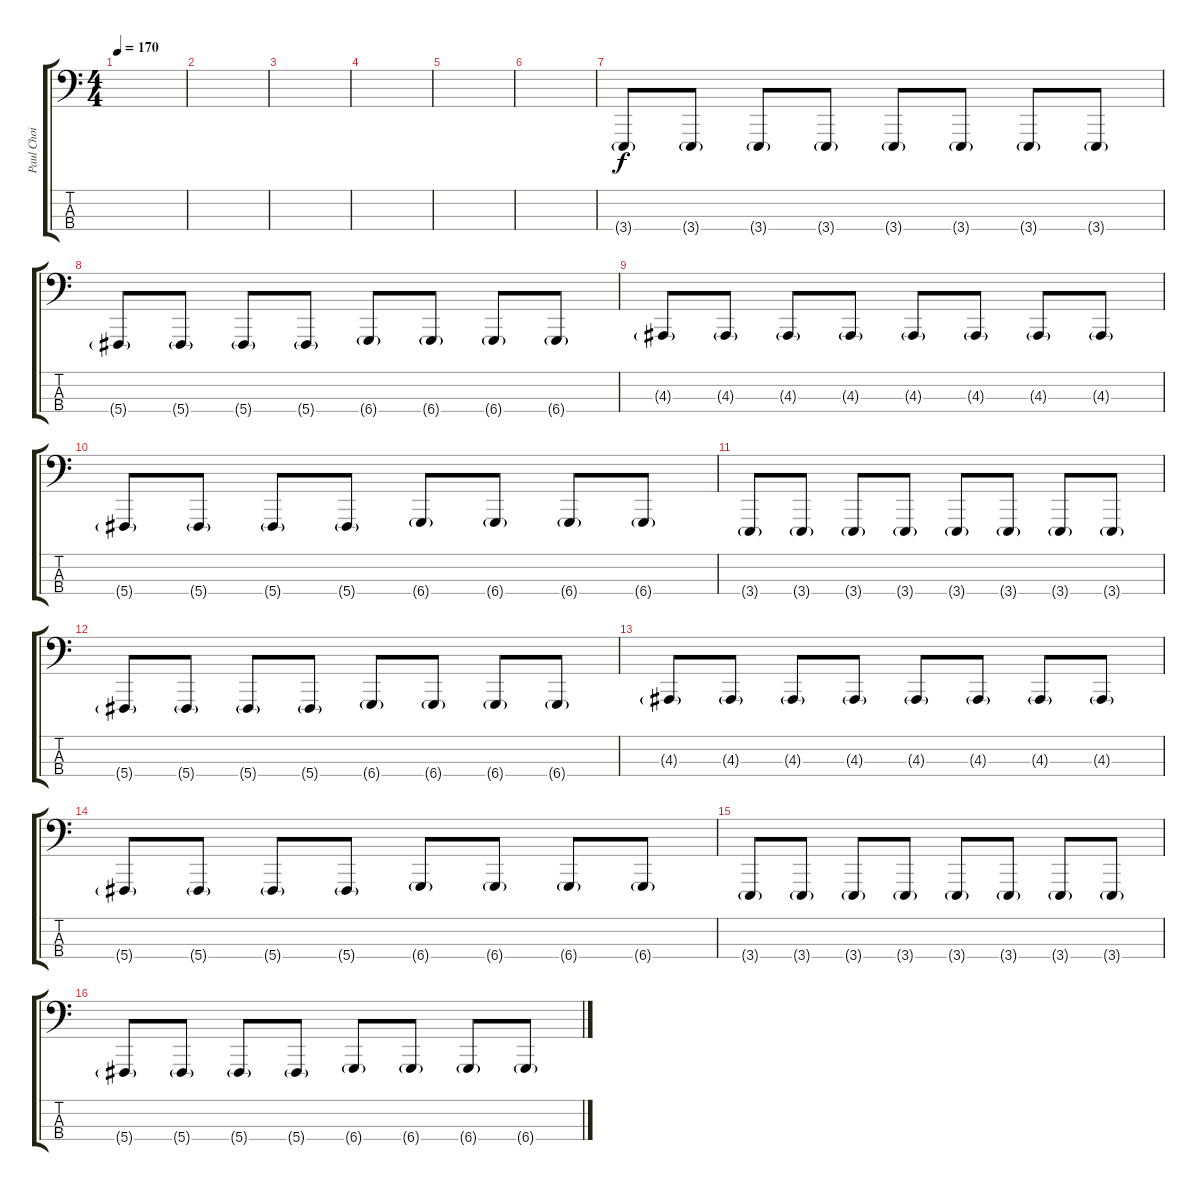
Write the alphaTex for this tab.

\track ("Paul Choi (Big Muff Bass)" "Paul Choi ") {instrument lead8bassandlead}
\staff {score tabs}
\tuning (E2 B1 Gb1 Db1) {hide}
\ts (4 4)
\tempo 170
\clef f4
\ks c
|
|
|
|
|
|
3.4{g}.8 3.4{g}.8 3.4{g}.8 3.4{g}.8 3.4{g}.8 3.4{g}.8 3.4{g}.8 3.4{g}.8 |
5.4{g}.8 5.4{g}.8 5.4{g}.8 5.4{g}.8 6.4{g}.8 6.4{g}.8 6.4{g}.8 6.4{g}.8 |
4.3{g}.8 4.3{g}.8 4.3{g}.8 4.3{g}.8 4.3{g}.8 4.3{g}.8 4.3{g}.8 4.3{g}.8 |
5.4{g}.8 5.4{g}.8 5.4{g}.8 5.4{g}.8 6.4{g}.8 6.4{g}.8 6.4{g}.8 6.4{g}.8 |
3.4{g}.8 3.4{g}.8 3.4{g}.8 3.4{g}.8 3.4{g}.8 3.4{g}.8 3.4{g}.8 3.4{g}.8 |
5.4{g}.8 5.4{g}.8 5.4{g}.8 5.4{g}.8 6.4{g}.8 6.4{g}.8 6.4{g}.8 6.4{g}.8 |
4.3{g}.8 4.3{g}.8 4.3{g}.8 4.3{g}.8 4.3{g}.8 4.3{g}.8 4.3{g}.8 4.3{g}.8 |
5.4{g}.8 5.4{g}.8 5.4{g}.8 5.4{g}.8 6.4{g}.8 6.4{g}.8 6.4{g}.8 6.4{g}.8 |
3.4{g}.8 3.4{g}.8 3.4{g}.8 3.4{g}.8 3.4{g}.8 3.4{g}.8 3.4{g}.8 3.4{g}.8 |
5.4{g}.8 5.4{g}.8 5.4{g}.8 5.4{g}.8 6.4{g}.8 6.4{g}.8 6.4{g}.8 6.4{g}.8
